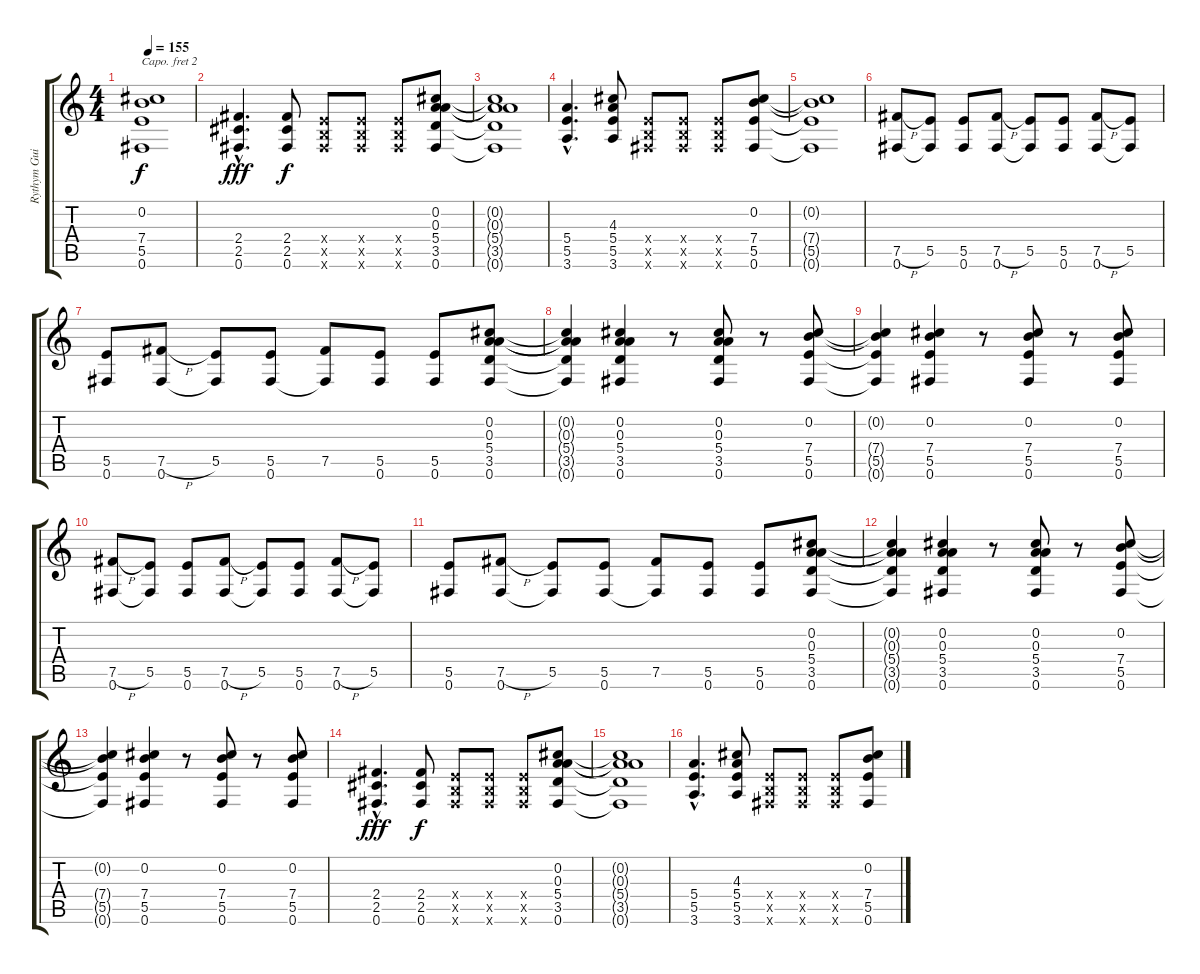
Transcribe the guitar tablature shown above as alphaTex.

\track ("Rythym Guitar" "Rythym Gui") {instrument electricguitarclean}
\staff {score tabs}
\capo 2
\tuning (E4 B3 G3 D3 A2 E2) {hide}
\ts (4 4)
\tempo 155
\clef g2
\ks c
(0.2{t} 7.4{t} 5.5{t} 0.6{t}).1{dy f} |
(2.4{hac} 2.5{hac} 0.6{hac}).4{d dy fff instrument distortionguitar} (2.4 2.5 0.6).8{dy f} (0.4{x} 0.5{x} 0.6{x}).8 (0.4{x} 0.5{x} 0.6{x}).8 (0.4{x} 0.5{x} 0.6{x}).8 (0.2 0.3 5.4 3.5 0.6).8 |
(0.2{t} 0.3{t} 5.4{t} 3.5{t} 0.6{t}).1 |
(5.4{hac} 5.5{hac} 3.6{hac}).4{d} (4.3 5.4 5.5 3.6).8 (0.4{x} 0.5{x} 0.6{x}).8 (0.4{x} 0.5{x} 0.6{x}).8 (0.4{x} 0.5{x} 0.6{x}).8 (0.2 7.4 5.5 0.6).8 |
(0.2{t} 7.4{t} 5.5{t} 0.6{t}).1 |
(7.5{h} 0.6).8 (5.5 0.6{t}).8 (5.5 0.6).8 (7.5{h} 0.6).8 (5.5 0.6{t}).8 (5.5 0.6).8 (7.5{h} 0.6).8 (5.5 0.6{t}).8 |
(5.5 0.6).8 (7.5{h} 0.6).8 (5.5 0.6{t}).8 (5.5 0.6).8 (7.5 0.6{t}).8 (5.5 0.6).8 (5.5 0.6).8 (0.2 0.3 5.4 3.5 0.6).8 |
(0.2{t} 0.3{t} 5.4{t} 3.5{t} 0.6{t}).4 (0.2 0.3 5.4 3.5 0.6).4 r.8 (0.2 0.3 5.4 3.5 0.6).8 r.8 (0.2 7.4 5.5 0.6).8 |
(0.2{t} 7.4{t} 5.5{t} 0.6{t}).4 (0.2 7.4 5.5 0.6).4 r.8 (0.2 7.4 5.5 0.6).8 r.8 (0.2 7.4 5.5 0.6).8 |
(7.5{h} 0.6).8 (5.5 0.6{t}).8 (5.5 0.6).8 (7.5{h} 0.6).8 (5.5 0.6{t}).8 (5.5 0.6).8 (7.5{h} 0.6).8 (5.5 0.6{t}).8 |
(5.5 0.6).8 (7.5{h} 0.6).8 (5.5 0.6{t}).8 (5.5 0.6).8 (7.5 0.6{t}).8 (5.5 0.6).8 (5.5 0.6).8 (0.2 0.3 5.4 3.5 0.6).8 |
(0.2{t} 0.3{t} 5.4{t} 3.5{t} 0.6{t}).4 (0.2 0.3 5.4 3.5 0.6).4 r.8 (0.2 0.3 5.4 3.5 0.6).8 r.8 (0.2 7.4 5.5 0.6).8 |
(0.2{t} 7.4{t} 5.5{t} 0.6{t}).4 (0.2 7.4 5.5 0.6).4 r.8 (0.2 7.4 5.5 0.6).8 r.8 (0.2 7.4 5.5 0.6).8 |
(2.4{hac} 2.5{hac} 0.6{hac}).4{d dy fff instrument distortionguitar} (2.4 2.5 0.6).8{dy f} (0.4{x} 0.5{x} 0.6{x}).8 (0.4{x} 0.5{x} 0.6{x}).8 (0.4{x} 0.5{x} 0.6{x}).8 (0.2 0.3 5.4 3.5 0.6).8 |
(0.2{t} 0.3{t} 5.4{t} 3.5{t} 0.6{t}).1 |
(5.4{hac} 5.5{hac} 3.6{hac}).4{d} (4.3 5.4 5.5 3.6).8 (0.4{x} 0.5{x} 0.6{x}).8 (0.4{x} 0.5{x} 0.6{x}).8 (0.4{x} 0.5{x} 0.6{x}).8 (0.2 7.4 5.5 0.6).8
